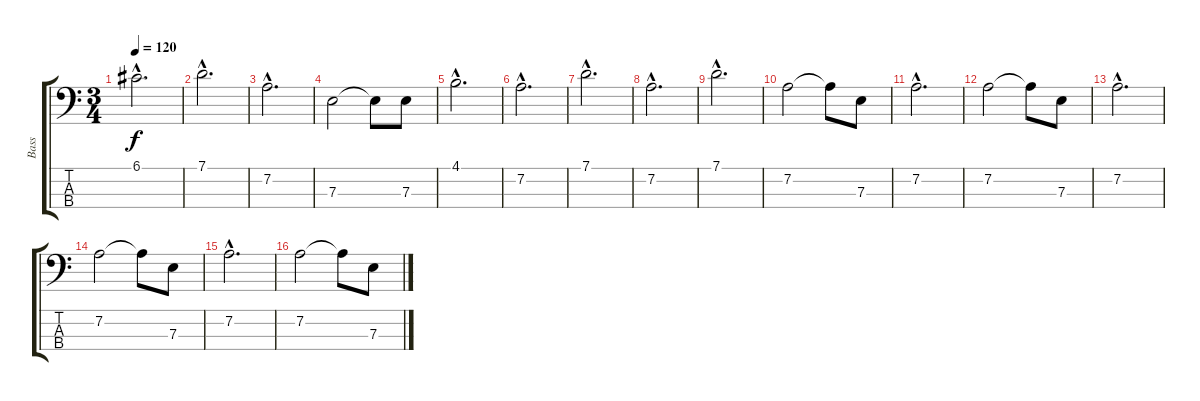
\track ("Bass" "Bass") {instrument fretlessbass}
\staff {score tabs}
\tuning (G2 D2 A1 E1) {hide}
\ts (3 4)
\tempo 120
\clef f4
\ks c
6.1{hac}.2{d dy f} |
7.1{hac}.2{d} |
7.2{hac}.2{d} |
7.3.2 7.3{t}.8 7.3.8 |
4.1{hac}.2{d} |
7.2{hac}.2{d} |
7.1{hac}.2{d} |
7.2{hac}.2{d} |
7.1{hac}.2{d} |
7.2.2 7.2{t}.8 7.3.8 |
7.2{hac}.2{d} |
7.2.2 7.2{t}.8 7.3.8 |
7.2{hac}.2{d} |
7.2.2 7.2{t}.8 7.3.8 |
7.2{hac}.2{d} |
7.2.2 7.2{t}.8 7.3.8
